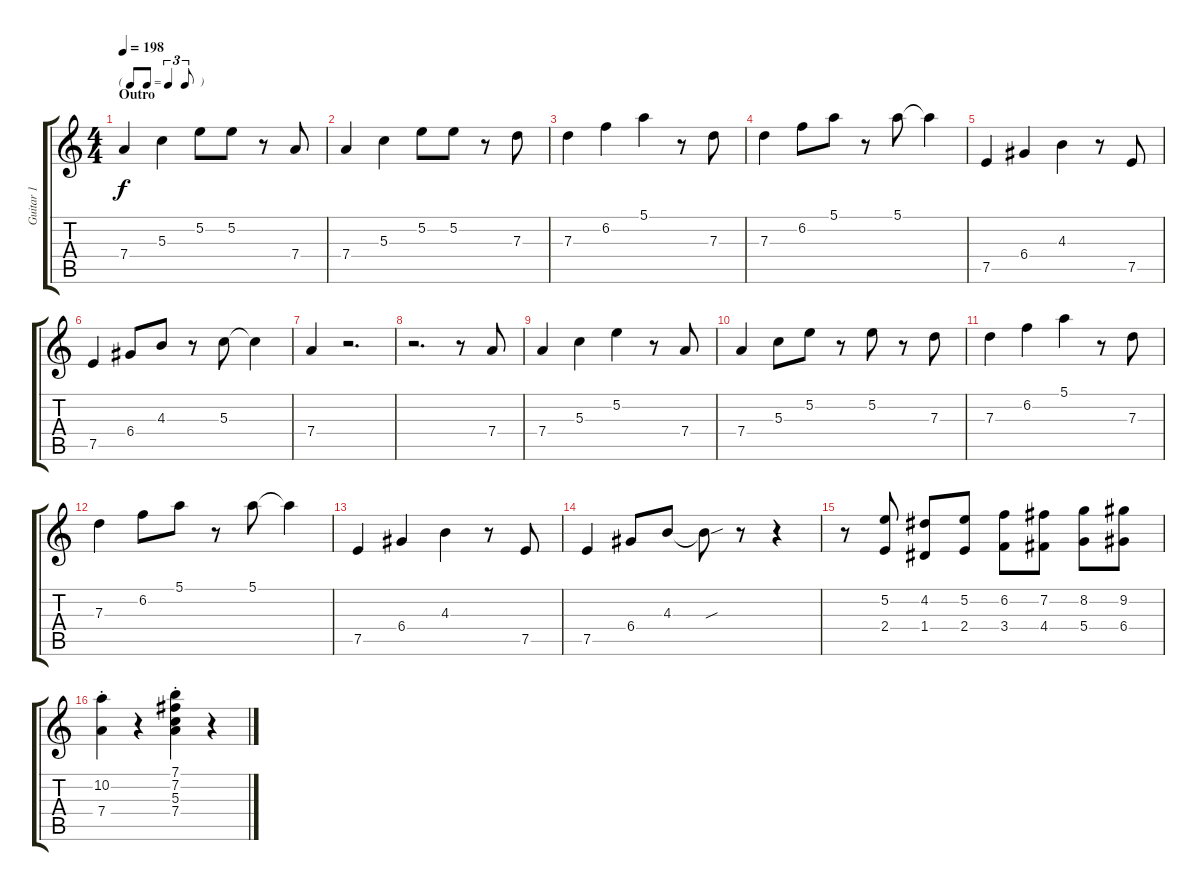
\track ("Guitar 1" "Guitar 1") {instrument acousticguitarnylon}
\staff {score tabs}
\tuning (E4 B3 G3 D3 A2 E2) {hide}
\ts (4 4)
\tf triplet8th
\section ("" "Outro")
\tempo 198
\clef g2
\ks c
7.4.4{dy f volume 16} 5.3.4 5.2.8 5.2.8 r.8 7.4.8 |
7.4.4 5.3.4 5.2.8 5.2.8 r.8 7.3.8 |
7.3.4 6.2.4 5.1.4 r.8 7.3.8 |
7.3.4 6.2.8 5.1.8 r.8 5.1.8 5.1{t}.4 |
7.5.4 6.4.4 4.3.4 r.8 7.5.8 |
7.5.4 6.4.8 4.3.8 r.8 5.3.8 5.3{t}.4 |
7.4.4 r.2{d} |
r.2{d} r.8 7.4.8 |
7.4.4 5.3.4 5.2.4 r.8 7.4.8 |
7.4.4 5.3.8 5.2.8 r.8 5.2.8 r.8 7.3.8 |
7.3.4 6.2.4 5.1.4 r.8 7.3.8 |
7.3.4 6.2.8 5.1.8 r.8 5.1.8 5.1{t}.4 |
7.5.4 6.4.4 4.3.4 r.8 7.5.8 |
7.5.4 6.4.8 4.3.8 4.3{sou t}.8 r.8 r.4 |
r.8 (5.2 2.4).8 (4.2 1.4).8 (5.2 2.4).8 (6.2 3.4).8 (7.2 4.4).8 (8.2 5.4).8 (9.2 6.4).8 |
(10.2 7.4{st}).4 r.4 (7.1 7.2 5.3 7.4{st}).4 r.4
